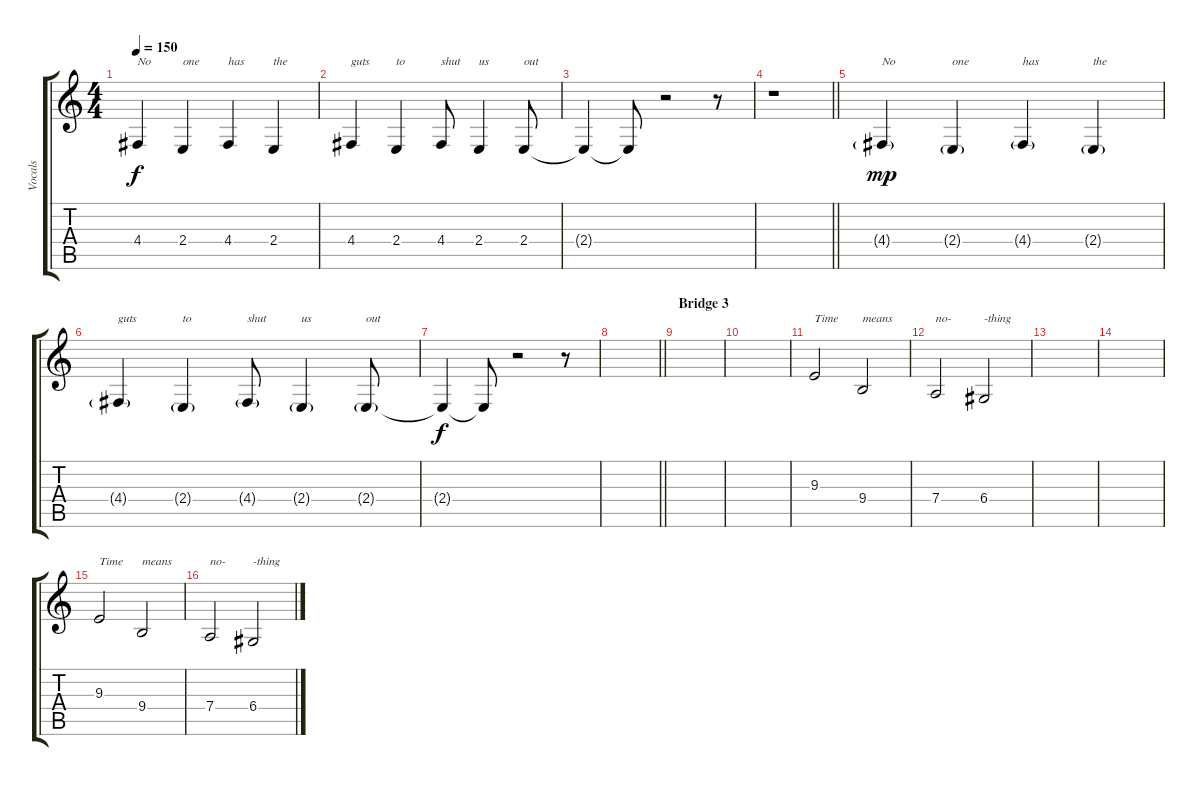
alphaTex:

\track ("Vocals" "Vocals") {instrument tenorsax}
\staff {score tabs}
\tuning (E4 B3 G3 D3 A2 E2) {hide}
\ts (4 4)
\tempo 150
\clef g2
\ks c
4.4.4{txt "No" dy f} 2.4.4{txt "one"} 4.4.4{txt "has"} 2.4.4{txt "the"} |
4.4.4{txt "guts"} 2.4.4{txt "to"} 4.4.8{txt "shut"} 2.4.4{txt "us"} 2.4.8{txt "out"} |
2.4{t}.4 2.4{t}.8 r.2 r.8 |
\barLineRight lightlight
r.1 |
4.4{g}.4{txt "No" dy mp} 2.4{g}.4{txt "one"} 4.4{g}.4{txt "has"} 2.4{g}.4{txt "the"} |
4.4{g}.4{txt "guts"} 2.4{g}.4{txt "to"} 4.4{g}.8{txt "shut"} 2.4{g}.4{txt "us"} 2.4{g}.8{txt "out"} |
2.4{t}.4{dy f} 2.4{t}.8 r.2 r.8 |
\barLineRight lightlight
|
\section ("" "Bridge 3")
|
|
9.3.2{txt "Time"} 9.4.2{txt "means"} |
7.4.2{txt "no-"} 6.4.2{txt "-thing"} |
|
|
9.3.2{txt "Time"} 9.4.2{txt "means"} |
7.4.2{txt "no-"} 6.4.2{txt "-thing"}
